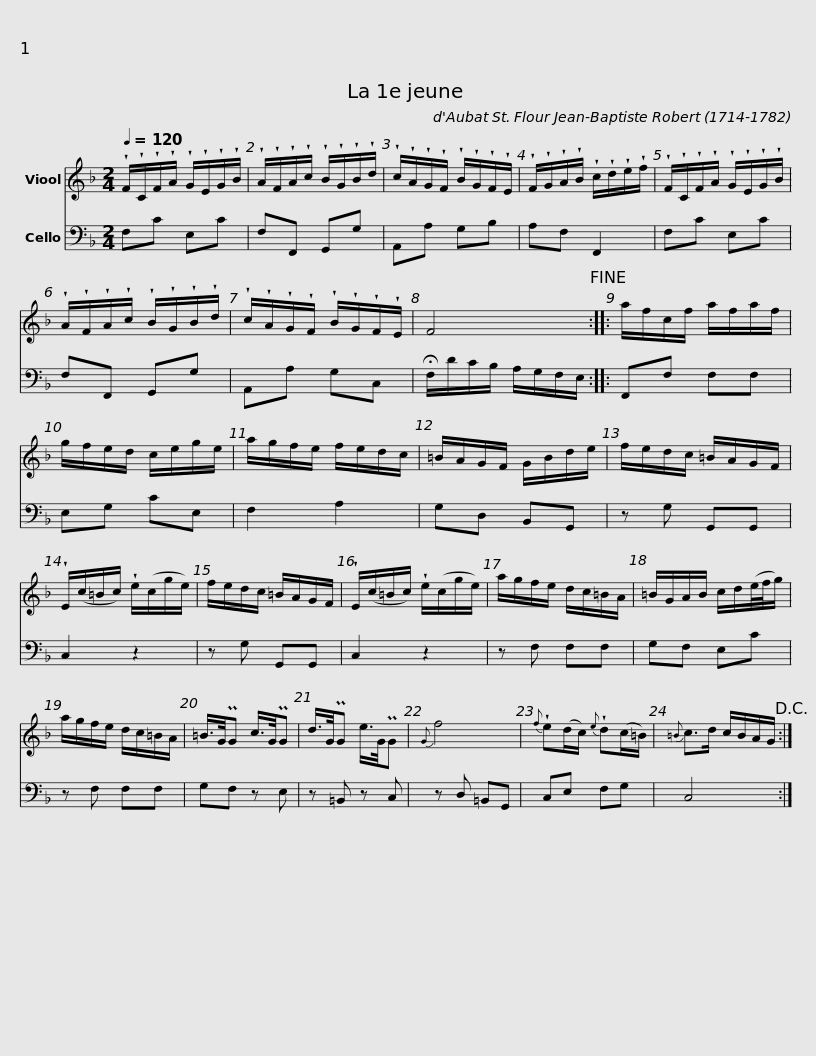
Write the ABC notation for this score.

X:1
%%score 1 2
L:1/8
Q:1/4=120
M:2/4
I:linebreak $
K:F
V:1 treble
V:2 bass
V:1
 !wedge!F/!wedge!C/!wedge!F/!wedge!A/ !wedge!G/!wedge!E/!wedge!G/!wedge!B/ | !wedge!A/!wedge!F/!wedge!A/!wedge!c/ !wedge!B/!wedge!G/!wedge!B/!wedge!d/ | !wedge!c/!wedge!A/!wedge!G/!wedge!F/ !wedge!B/!wedge!G/!wedge!F/!wedge!E/ | !wedge!F/!wedge!G/!wedge!A/!wedge!B/ !wedge!c/!wedge!d/!wedge!e/!wedge!f/ |$ !wedge!F/!wedge!C/!wedge!F/!wedge!A/ !wedge!G/!wedge!E/!wedge!G/!wedge!B/ | %5
 !wedge!A/!wedge!F/!wedge!A/!wedge!c/ !wedge!B/!wedge!G/!wedge!B/!wedge!d/ | !wedge!c/!wedge!A/!wedge!G/!wedge!F/ !wedge!B/!wedge!G/!wedge!F/!wedge!E/ | F4!fine! ::$ a/f/c/f/ a/f/a/f/ | g/f/e/d/ c/e/g/e/ | %10
 a/g/f/e/ f/e/d/c/ | =B/A/G/F/ G/B/d/e/ |$ f/e/d/c/ =B/A/G/F/ | !wedge!E/(c/=B/c/) !wedge!e/(c/g/e/) | f/e/d/c/ =B/A/G/F/ | %15
 !wedge!E/(c/=B/c/) !wedge!e/(c/g/e/) |$ a/g/f/e/ d/c/=B/A/ | =B/G/A/B/ c/d/(e/4f/4g/) | a/g/f/e/ d/c/=B/A/ | =B/>G/PG c/>G/PG |$ %20
 d/>G/PG e/>G/PG |{G} f4 |{f} !wedge!e(d/c/){e} !wedge!d(c/=B/) |{=B} c>d c/B/A/G/!D.C.! :| %24
V:2
 F,C E,C | F,F,, G,,G, | A,,A, G,B, | A,F, F,,2 |$ F,C E,C | %5
 F,F,, G,,G, | A,,A, G,C, | !fermata!F,/D/C/B,/ A,/G,/F,/E,/ ::$ F,,F, F,F, | E,G, CE, | %10
 F,2 A,2 | G,D, B,,G,, |$ z G, G,,G,, | C,2 z2 | z G, G,,G,, | %15
 C,2 z2 |$ z F, F,F, | G,F, E,C | z F, F,F, | G,F, z E, |$ %20
 z =B,, z C, | z D, =B,,G,, | C,E, F,G, | C,4 :| %24
